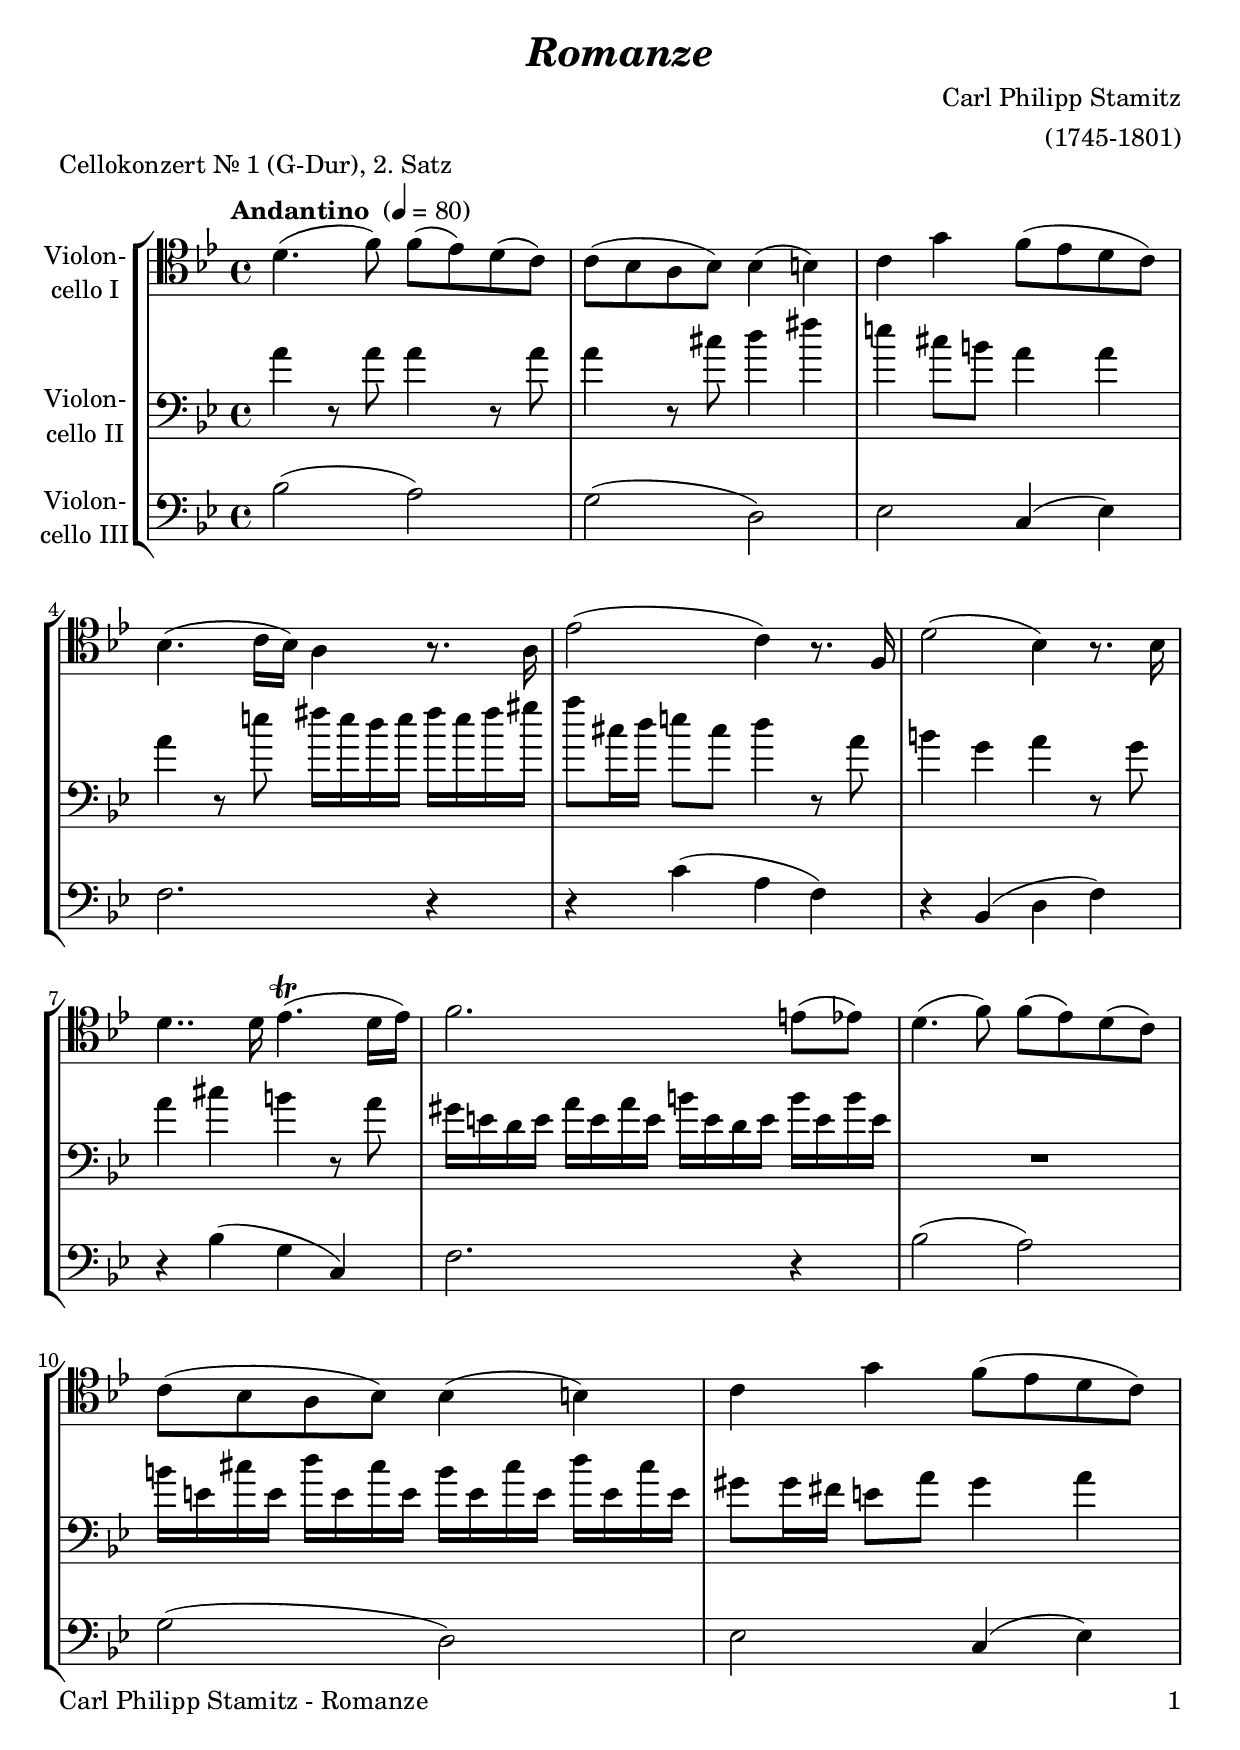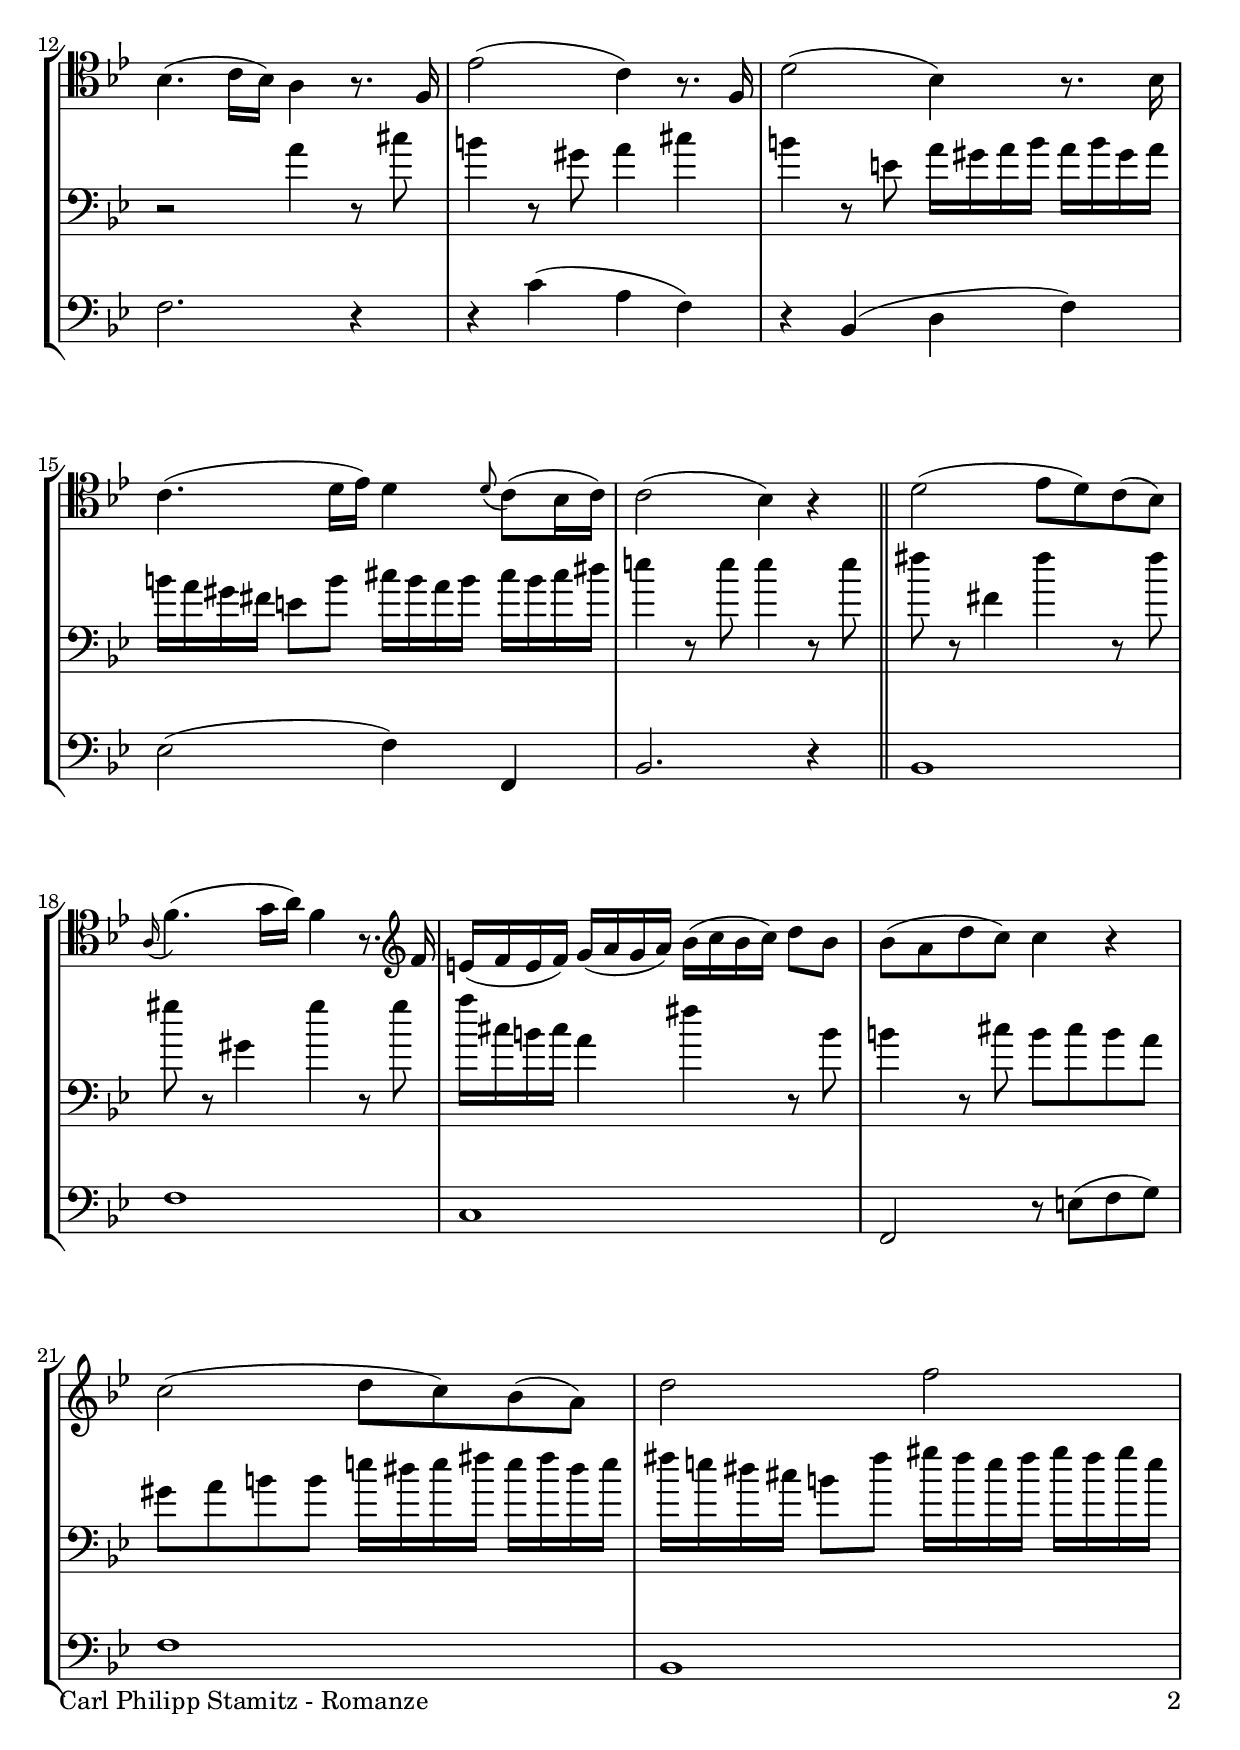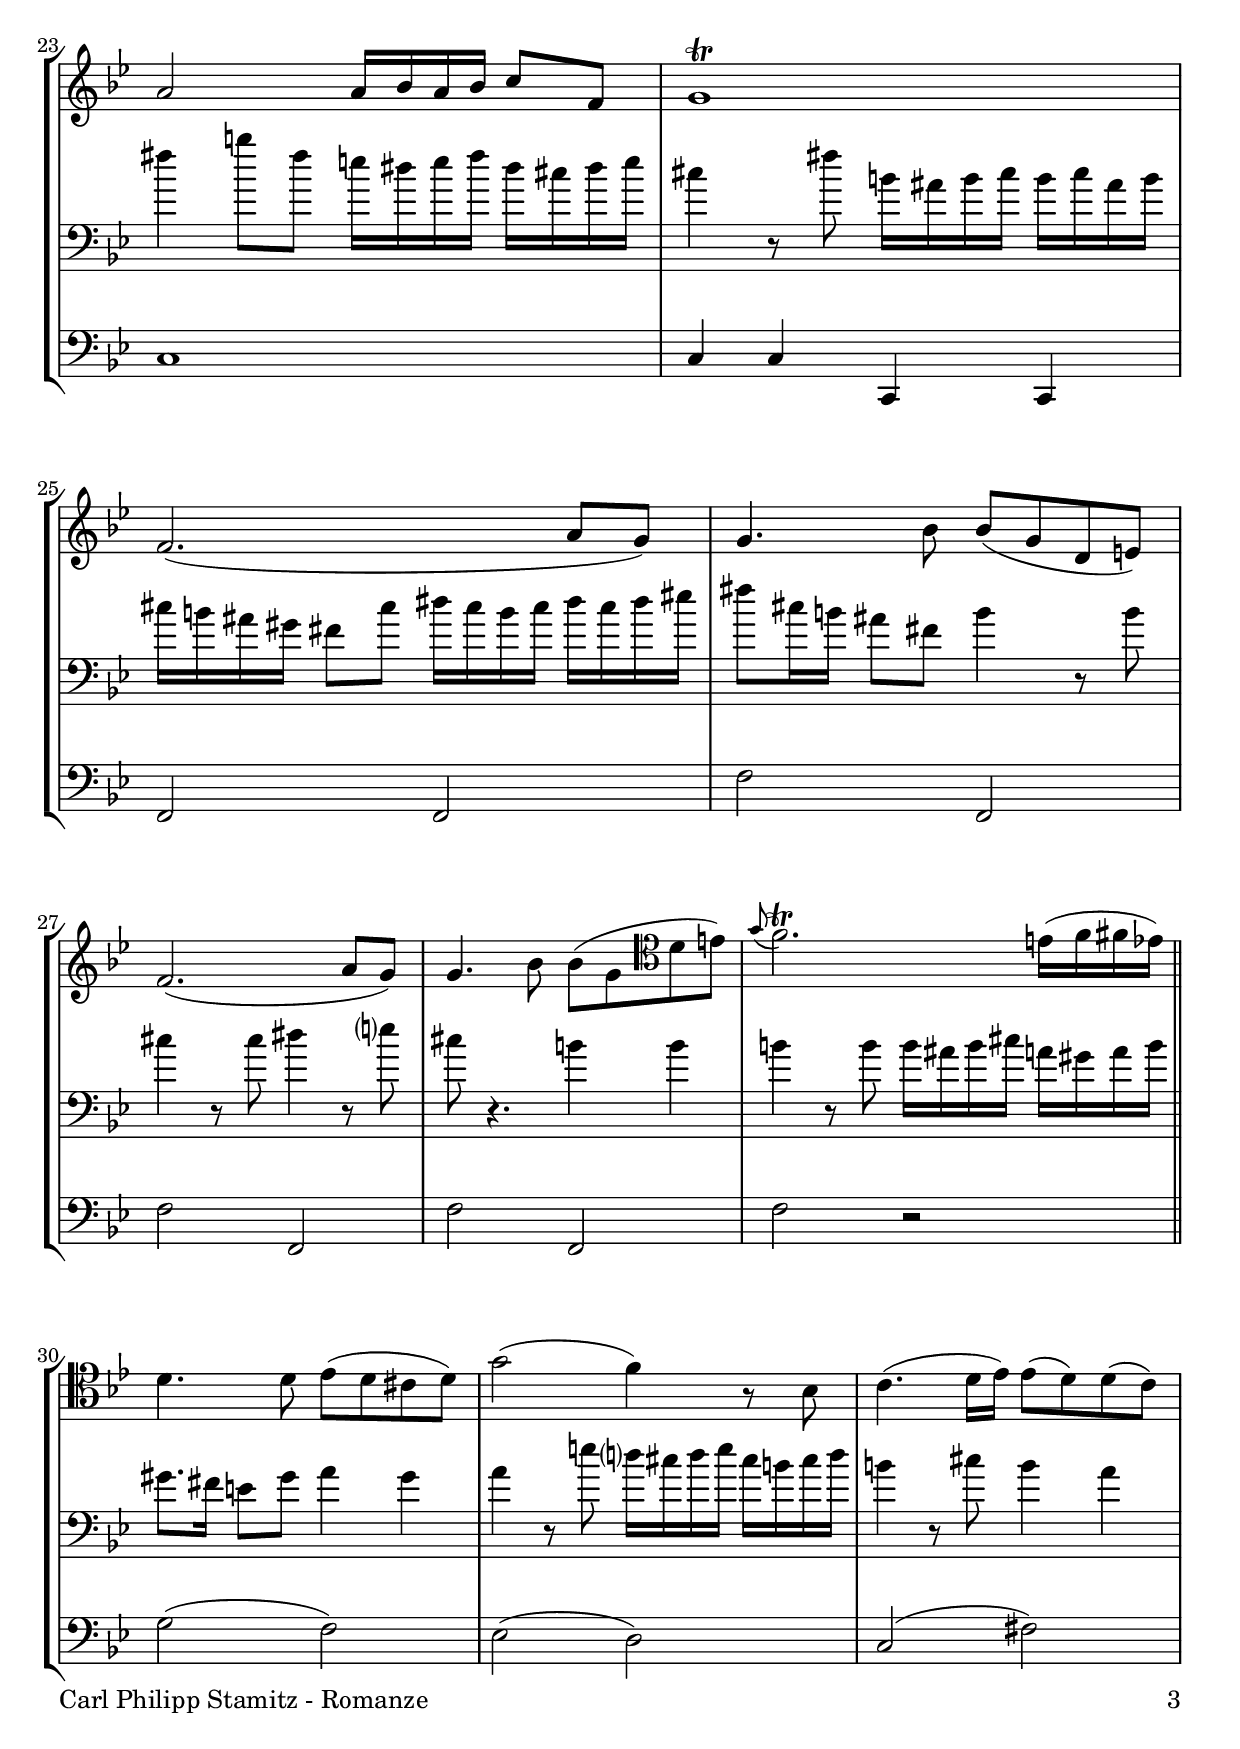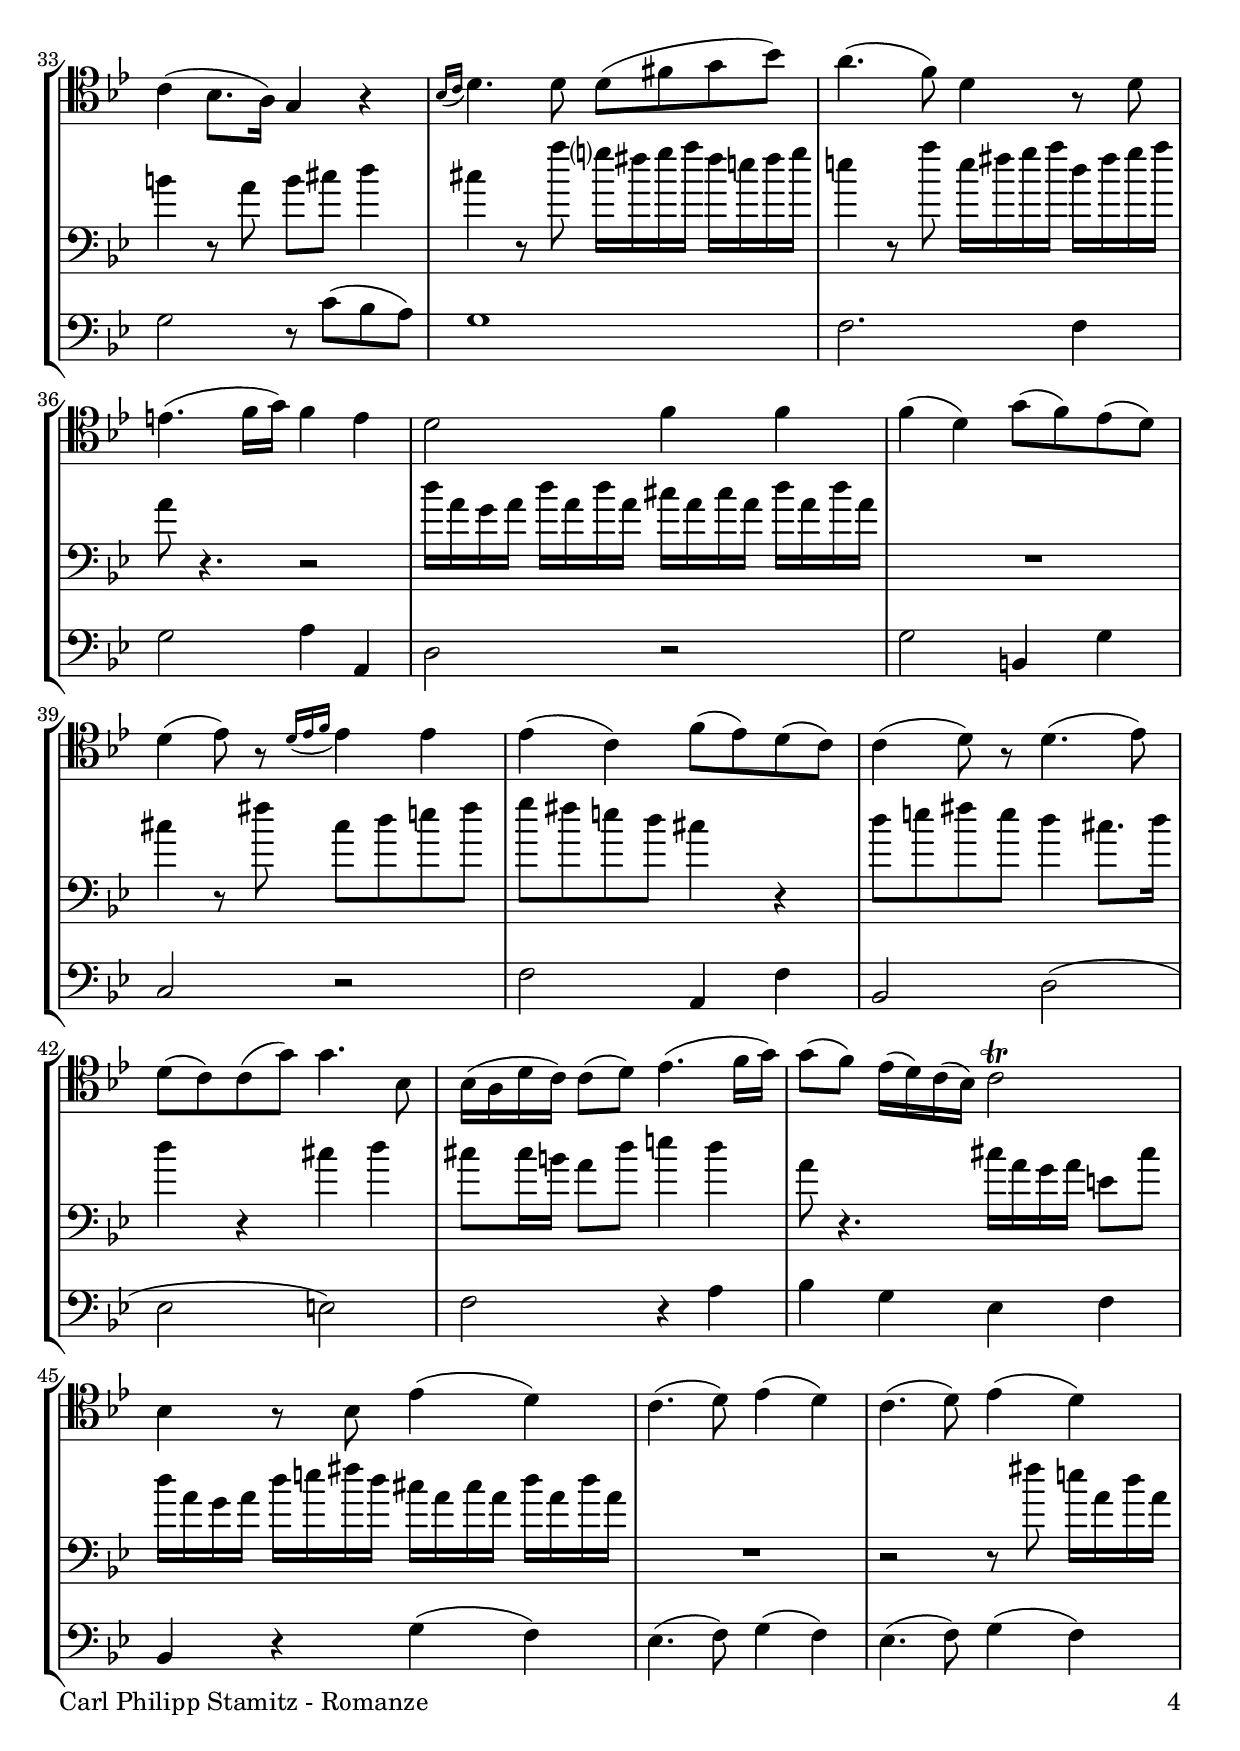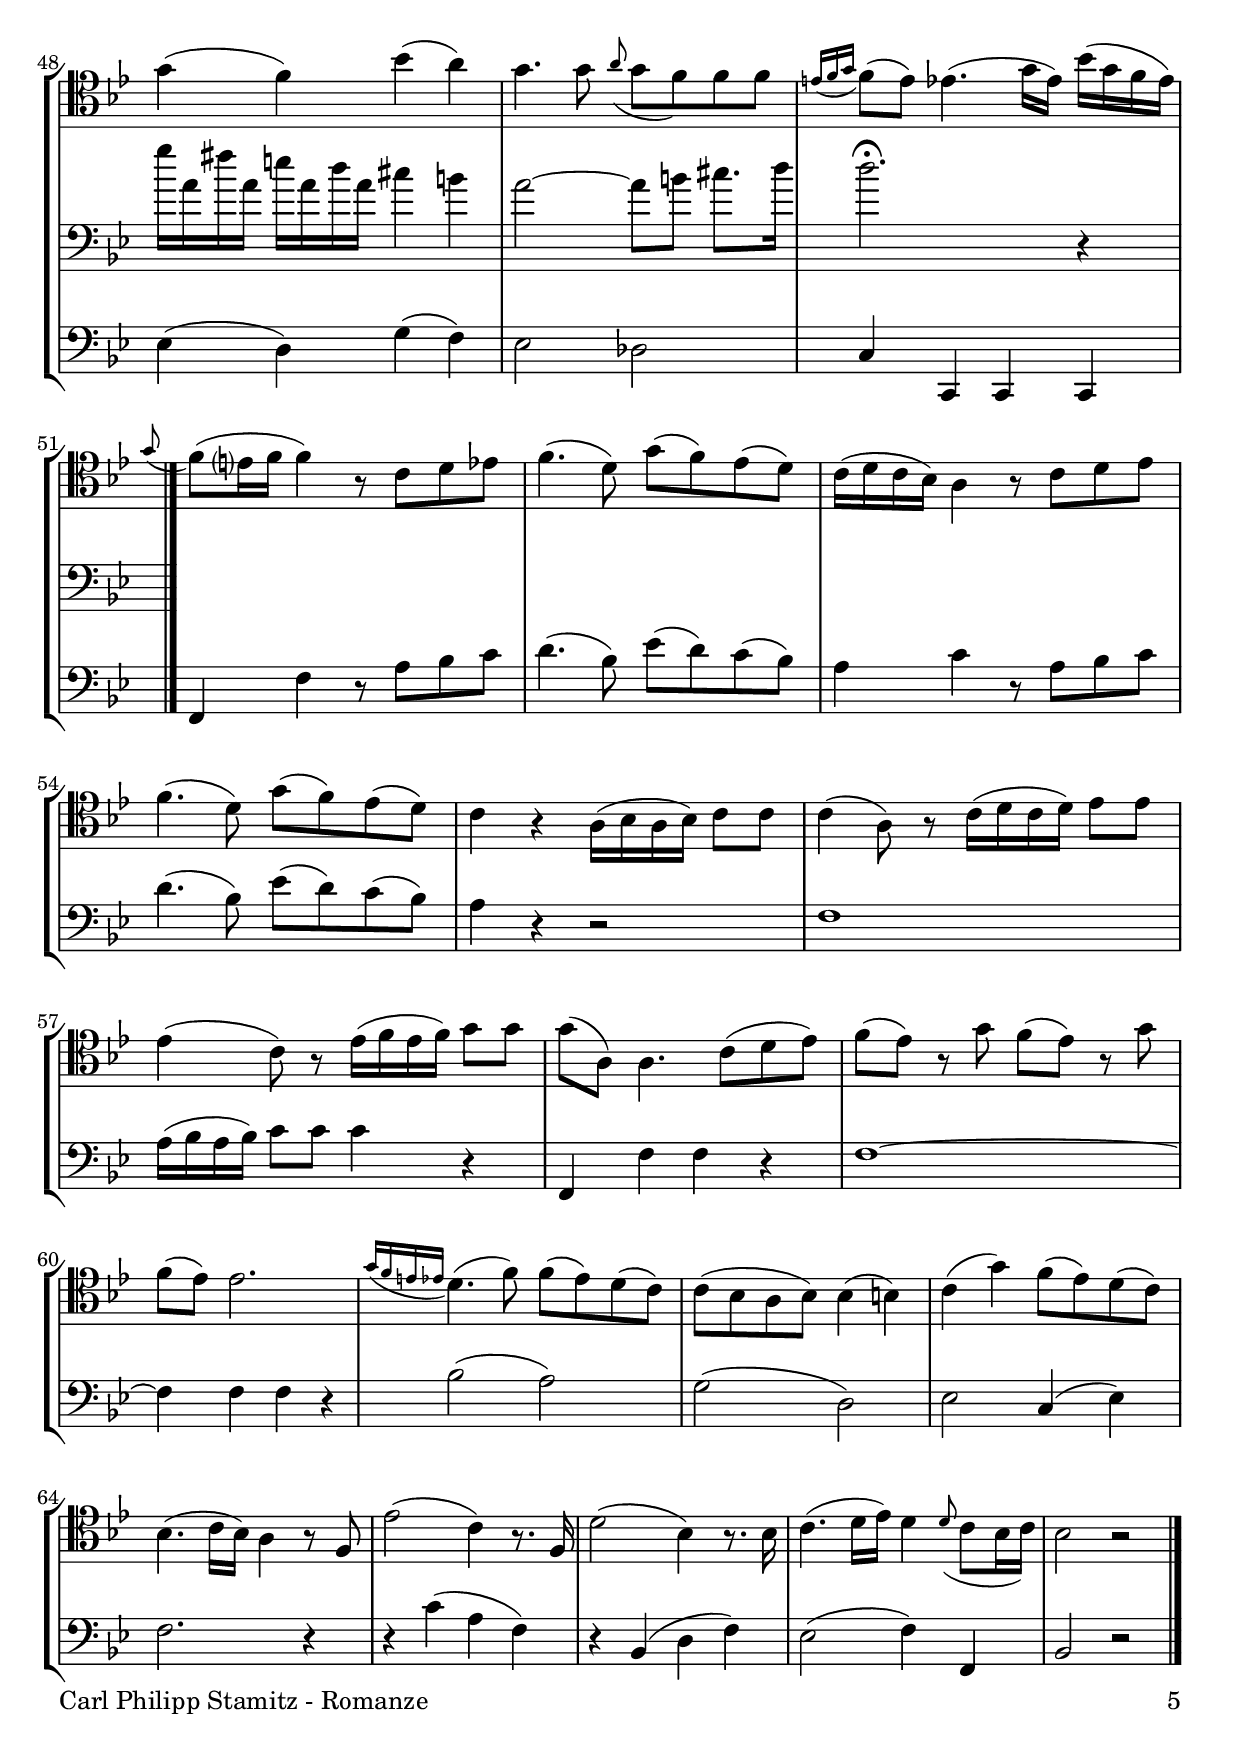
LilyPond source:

\version "2.24.1"
\include "deutsch.ly"

#(set-global-staff-size 22)

\header {
  title     = \markup \bold \italic "Romanze"
  composer = "Carl Philipp Stamitz"
  arranger = "(1745-1801)"
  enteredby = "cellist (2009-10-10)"
  piece = "Cellokonzert Nr. 1 (G-Dur), 2. Satz"
}

voiceconsts = {
 \key b \major
 \time 4/4
 \clef "bass"
% \numericTimeSignature
 \compressEmptyMeasures
 \tempo "Andantino " 4=80
}

mist = "string ensemble 1"
mivl = "violin"
miba = "cello"
mipz = "pizzicato strings"

cresc = \markup \italic "cresc."


va = \relative c' {
  \voiceconsts
  \clef "tenor"
  
  d4.( f8) f( es) d( c)
  c( b a b) b4( h)
  c g' f8( es d c)
  b4.( c16 b) a4 r8. a16

  es'2( c4) r8. f,16
  d'2( b4) r8. b16
  d4.. d16 es4.\trill( d16 es)
  f2. e8( es)
  d4.( f8) f( es) d( c)

  c( b a b) b4( h)
  c g' f8( es d c)
  b4.( c16 b) a4 r8. f16
  es'2( c4) r8. f,16

  d'2( b4) r8. b16
  c4.( d16 es) d4 \grace d8( c8)( b16 c)
  c2( b4) r \bar "||"
  d2( es8 d) c( b)
  \grace a16( f'4.)( g16 a) f4 r8. \clef "treble" f16

  e16( f e f) g( a g a) b( c b c) d8 b
  b( a d c) c4 r
  c2( d8 c) b( a)
  d2 f

  a, a16 b a b c8 f,
  g1\trill
  f2.( a8 g)
  g4. b8 b( g d e)
  f2.( a8 g)

  g4. b8 b( g \clef "tenor" d e)
  \grace g8( f2.)\trill e16( f fis es) \bar "||"
  d4. d8 es( d cis d)
  g2( f4) r8 b,
  c4.( d16 es) es8( d) d( c)

  c4( b8. a16) g4 r
  \grace { b16[( c] } d4.) d8 d( fis g b)
  a4.( f8) d4 r8 d
  e4.( f16 g) f4 e
  d2 f4 f

  f( d) g8( f) es( d)
  d4( es8) r \grace { d16[( es f] } es4) es
  es( c) f8( es) d( c)
  c4( d8) r d4.( es8)
  d( c) c( g') g4. b,8

  b16( a d c) c8( d) es4.( f16 g)
  g8( f) es16( d) c( b) c2\trill
  b4 r8 b es4( d)
  c4.( d8) es4( d)

  c4.( d8) es4( d)
  g( f) b( a)
  g4. g8 \grace a( g f) f f
  \grace { e16[( f g] } f8)( e) es4.( g16 es) b'( g f es)

  \grace g8( f8)( e?16 f f4) r8 c d es
  f4.( d8) g( f) es( d)
  c16( d c b) a4 r8 c d es
  f4.( d8) g( f) es( d)

  c4 r a16( b a b) c8 c
  c4( a8) r c16( d c d) es8 es
  es4( c8) r es16( f es f) g8 g
  g( a,) a4. c8( d es)

  f( es) r g f( es) r g
  f( es) es2.
  \grace { g16[( f e es] } d4.)( f8) f( es) d( c)
  c( b a b) b4( h)
  c( g') f8( es) d( c)

  b4.( c16 b) a4 r8 f
  es'2( c4) r8. f,16
  d'2( b4) r8. b16
  c4.( d16 es) d4 \grace d8( c8 b16 c)
  b2 r \bar "|."
}

\include "v2.ily"
vc = \relative c' {
  \voiceconsts

  b2( a)
  g( d)
  es c4( es)
  f2. r4

  r c'( a f)
  r b,( d f)
  r b( g c,)
  f2. r4
  b2( a)

  g( d)
  es c4( es)
  f2. r4
  r c'( a f)
  r b,( d f)
  es2( f4) f,
  b2. r4 \bar "||"
  b1
  f'

  c
  f,2 r8 e'( f g)
  f1
  b,

  c
  c4 c c, c
  f2 f
  f' f,
  f' f,
  f' f,
  f' r \bar "||"
  g( f)
  es( d)
  c( fis)

  g r8 c( b a)
  g1
  f2. f4
  g2 a4 a,
  d2 r

  g h,4 g'
  c,2 r
  f a,4 f'
  b,2 d(
  es e)

  f r4 a
  b g es f
  b, r g'( f)
  es4.( f8) g4( f)

  es4.( f8) g4( f)
  es( d) g( f)
  es2 des
  c4 c, c c

  f f' r8 a b c
  d4.( b8) es( d) c( b)
  a4 c r8 a b c
  d4.( b8) es( d) c( b)

  a4 r r2
  f1
  a16( b a b) c8 c c4 r
  f,, f' f r

  f1~
  f4 f f r
  b2( a)
  g( d)
  es c4( es)

  f2. r4
  r c'( a f)
  r b,( d f)
  es2( f4) f,
  b2 r \bar "|."
}


music = \new StaffGroup <<
      \new Staff {
	\set Staff.midiInstrument = \miba
	\set Staff.instrumentName = \markup \center-column { "Violon-" "cello I" }
	\transpose b b { \va }
      }

      \new Staff {
	\set Staff.midiInstrument = \miba
	\set Staff.instrumentName = \markup \center-column { "Violon-" "cello II" }
	\transpose b b { \vb }
      }

      \new Staff {
	\set Staff.midiInstrument = \miba
	\set Staff.instrumentName = \markup \center-column { "Violon-" "cello III" }
	\transpose b b { \vc }
      }
>>

\book {
   \paper {
    print-page-number = ##t
    print-first-page-number = ##t
    ragged-last-bottom = ##f
    oddHeaderMarkup = \markup \null
    evenHeaderMarkup = \markup \null
    oddFooterMarkup = \markup {
      \fill-line {
        \if \should-print-page-number
        "Carl Philipp Stamitz - Romanze" \fromproperty #'page:page-number-string
      }
    }
    evenFooterMarkup = \oddFooterMarkup
  } \score {
    \music
    \layout {}
  }

  \score {
    \unfoldRepeats \music

    \midi {
      \context {
        \Score
      }
    }
  }
}